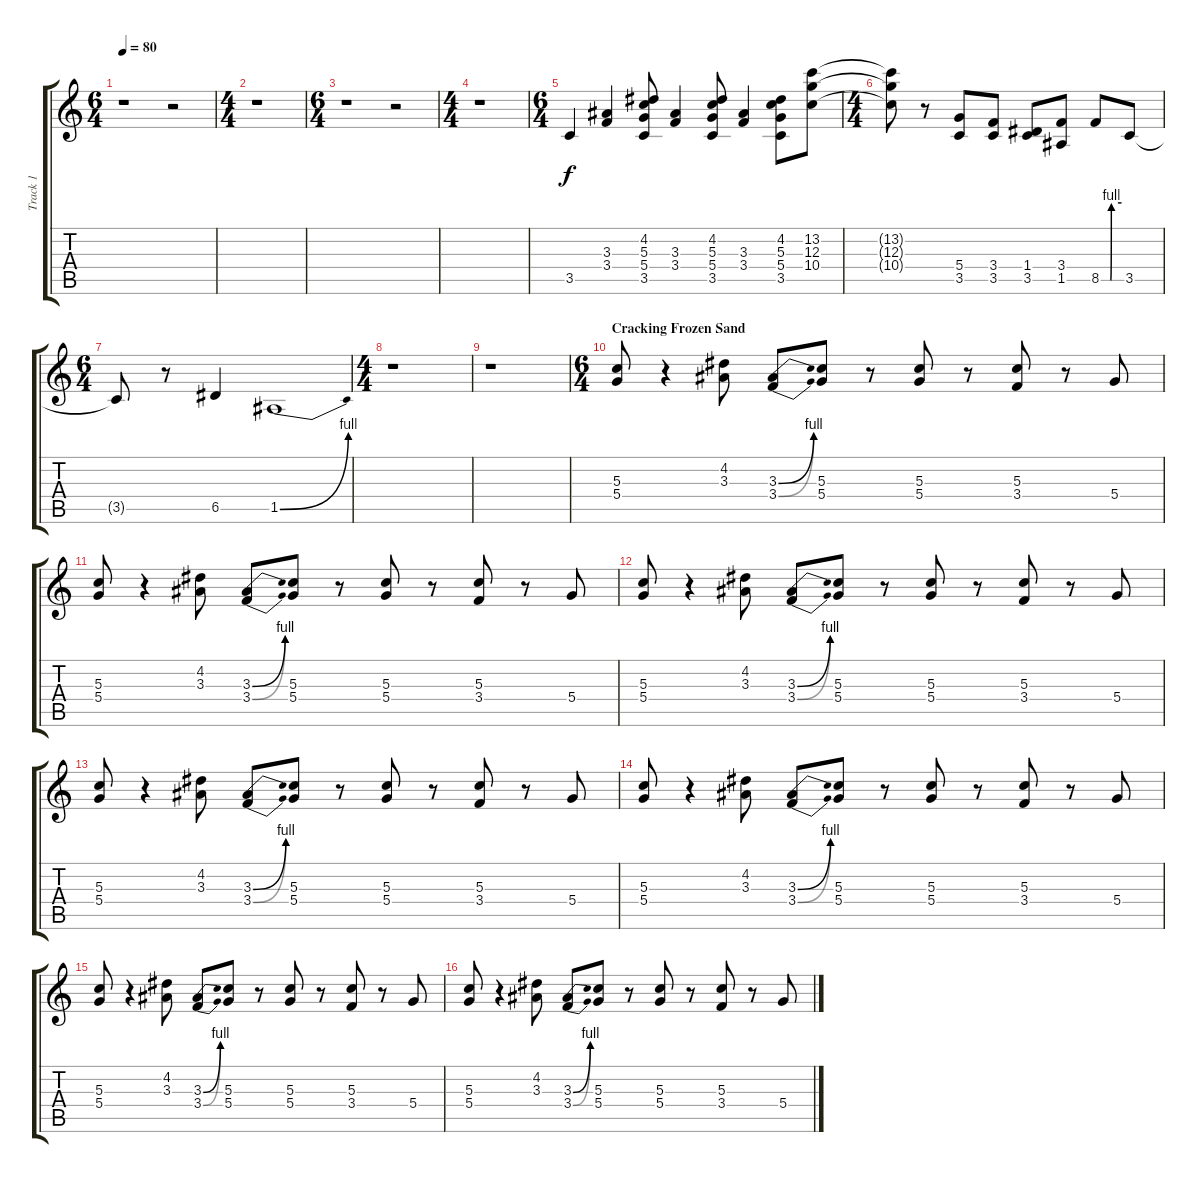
\track ("Track 1" "Track 1") {instrument acousticguitarsteel}
\staff {score tabs}
\tuning (E4 B3 G3 D3 A2 E2) {hide}
\ts (6 4)
\tempo 80
\clef g2
\ks c
r.1{dy f} r.2 |
\ts (4 4)
r.1 |
\ts (6 4)
r.1 r.2 |
\ts (4 4)
r.1 |
\ts (6 4)
3.5.4 (3.3 3.4).4 (4.2 5.3 5.4 3.5).8 (3.3 3.4).4 (4.2 5.3 5.4 3.5).8 (3.3 3.4).4 (4.2 5.3 5.4 3.5).8 (13.2 12.3 10.4).8 |
\ts (4 4)
(13.2{t} 12.3{t} 10.4{t}).8 r.8 (5.4 3.5).8 (3.4 3.5).8 (1.4 3.5).8 (3.4 1.5).8 8.5{be (custom 0 0 28 0 30 4 60 4)}.8 3.5.8 |
\ts (6 4)
3.5{t}.8 r.8 6.5.4 1.5{be (bend 0 0 60 4)}.1 |
\ts (4 4)
r.1 |
r.1 |
\ts (6 4)
\section ("" "Cracking Frozen Sand")
(5.3 5.4).8 r.4 (4.2 3.3).8 (3.3{be (bend 0 0 60 4)} 3.4{be (bend 0 0 60 4)}).8 (5.3 5.4).8 r.8 (5.3 5.4).8 r.8 (5.3 3.4).8 r.8 5.4.8 |
(5.3 5.4).8 r.4 (4.2 3.3).8 (3.3{be (bend 0 0 60 4)} 3.4{be (bend 0 0 60 4)}).8 (5.3 5.4).8 r.8 (5.3 5.4).8 r.8 (5.3 3.4).8 r.8 5.4.8 |
(5.3 5.4).8 r.4 (4.2 3.3).8 (3.3{be (bend 0 0 60 4)} 3.4{be (bend 0 0 60 4)}).8 (5.3 5.4).8 r.8 (5.3 5.4).8 r.8 (5.3 3.4).8 r.8 5.4.8 |
(5.3 5.4).8 r.4 (4.2 3.3).8 (3.3{be (bend 0 0 60 4)} 3.4{be (bend 0 0 60 4)}).8 (5.3 5.4).8 r.8 (5.3 5.4).8 r.8 (5.3 3.4).8 r.8 5.4.8 |
(5.3 5.4).8 r.4 (4.2 3.3).8 (3.3{be (bend 0 0 60 4)} 3.4{be (bend 0 0 60 4)}).8 (5.3 5.4).8 r.8 (5.3 5.4).8 r.8 (5.3 3.4).8 r.8 5.4.8 |
(5.3 5.4).8 r.4 (4.2 3.3).8 (3.3{be (bend 0 0 60 4)} 3.4{be (bend 0 0 60 4)}).8 (5.3 5.4).8 r.8 (5.3 5.4).8 r.8 (5.3 3.4).8 r.8 5.4.8 |
(5.3 5.4).8 r.4 (4.2 3.3).8 (3.3{be (bend 0 0 60 4)} 3.4{be (bend 0 0 60 4)}).8 (5.3 5.4).8 r.8 (5.3 5.4).8 r.8 (5.3 3.4).8 r.8 5.4.8
